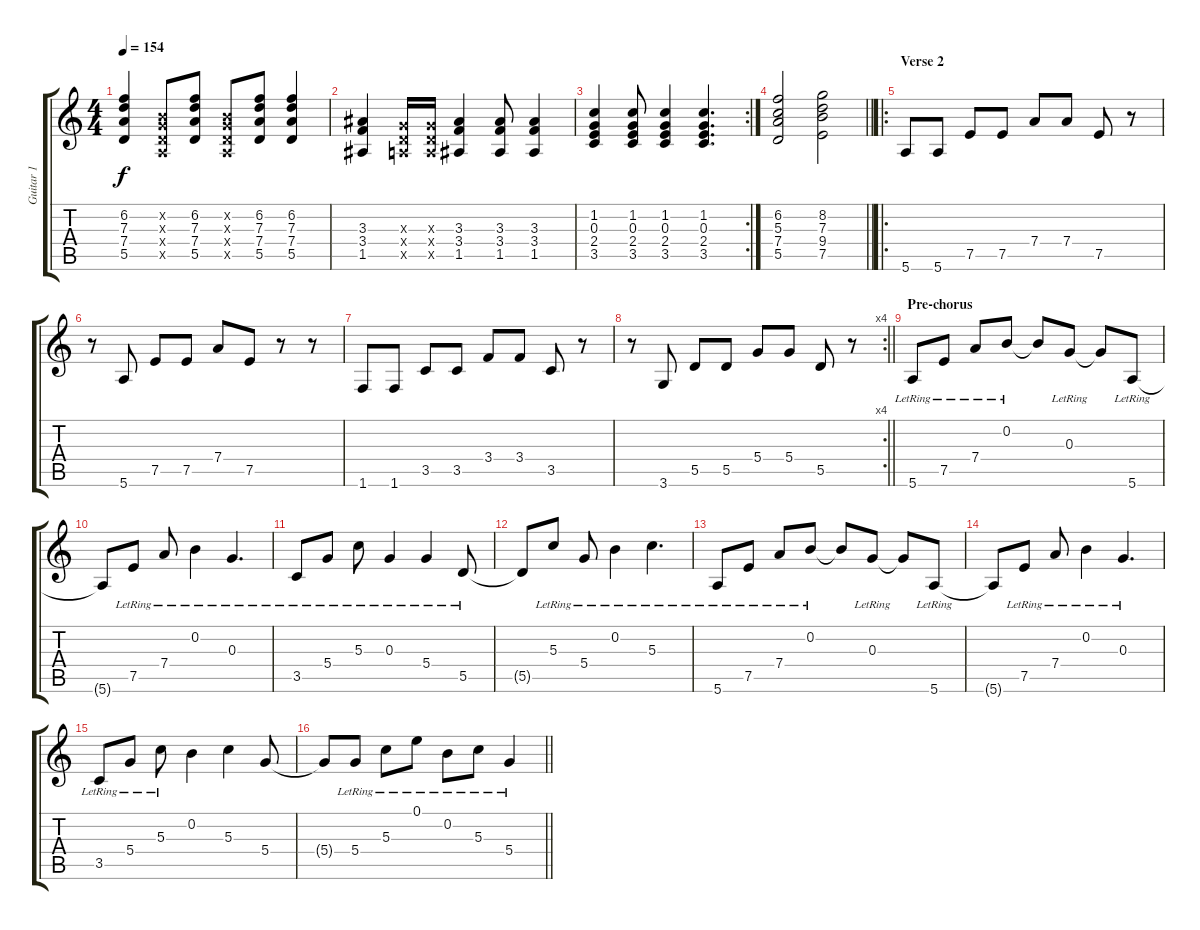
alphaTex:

\track ("Guitar 1" "Guitar 1") {instrument electricguitarclean}
\staff {score tabs}
\tuning (E4 B3 G3 D3 A2 E2) {hide}
\ts (4 4)
\tempo 154
\clef g2
\ks c
(6.2 7.3 7.4 5.5).4{dy f} (0.2{x} 0.3{x} 0.4{x} 0.5{x}).8 (6.2 7.3 7.4 5.5).8 (0.2{x} 0.3{x} 0.4{x} 0.5{x}).8 (6.2 7.3 7.4 5.5).8 (6.2 7.3 7.4 5.5).4 |
(3.3 3.4 1.5).4 (0.3{x} 0.4{x} 0.5{x}).16 (0.3{x} 0.4{x} 0.5{x}).16 (3.3 3.4 1.5).4 (3.3 3.4 1.5).8 (3.3 3.4 1.5).4 |
\rc 2
(1.2 0.3 2.4 3.5).4 (1.2 0.3 2.4 3.5).8 (1.2 0.3 2.4 3.5).4 (1.2 0.3 2.4 3.5).4{d} |
\barLineRight lightlight
(6.2 5.3 7.4 5.5).2 (8.2 7.3 9.4 7.5).2 |
\ro
\section ("" "Verse 2")
5.6.8 5.6.8 7.5.8 7.5.8 7.4.8 7.4.8 7.5.8 r.8 |
r.8 5.6.8 7.5.8 7.5.8 7.4.8 7.5.8 r.8 r.8 |
1.6.8 1.6.8 3.5.8 3.5.8 3.4.8 3.4.8 3.5.8 r.8 |
\rc 4
\barLineRight lightlight
r.8 3.6.8 5.5.8 5.5.8 5.4.8 5.4.8 5.5.8 r.8 |
\section ("" "Pre-chorus")
5.6{lr}.8 7.5{lr}.8 7.4{lr}.8 0.2{lr}.8 0.2{t}.8 0.3{lr}.8 0.3{t}.8 5.6{lr}.8 |
5.6{t}.8 7.5{lr}.8 7.4{lr}.8 0.2{lr}.4 0.3{lr}.4{d} |
3.5{lr}.8 5.4{lr}.8 5.3{lr}.8 0.3{lr}.4 5.4{lr}.4 5.5{lr}.8 |
5.5{t}.8 5.3{lr}.8 5.4{lr}.8 0.2{lr}.4 5.3{lr}.4{d} |
5.6{lr}.8 7.5{lr}.8 7.4{lr}.8 0.2{lr}.8 0.2{t}.8 0.3{lr}.8 0.3{t}.8 5.6{lr}.8 |
5.6{t}.8 7.5{lr}.8 7.4{lr}.8 0.2{lr}.4 0.3{lr}.4{d} |
3.5{lr}.8 5.4{lr}.8 5.3{lr}.8 0.2.4 5.3.4 5.4.8 |
\barLineRight lightlight
5.4{t}.8 5.4{lr}.8 5.3{lr}.8 0.1{lr}.8 0.2{lr}.8 5.3{lr}.8 5.4{lr}.4
